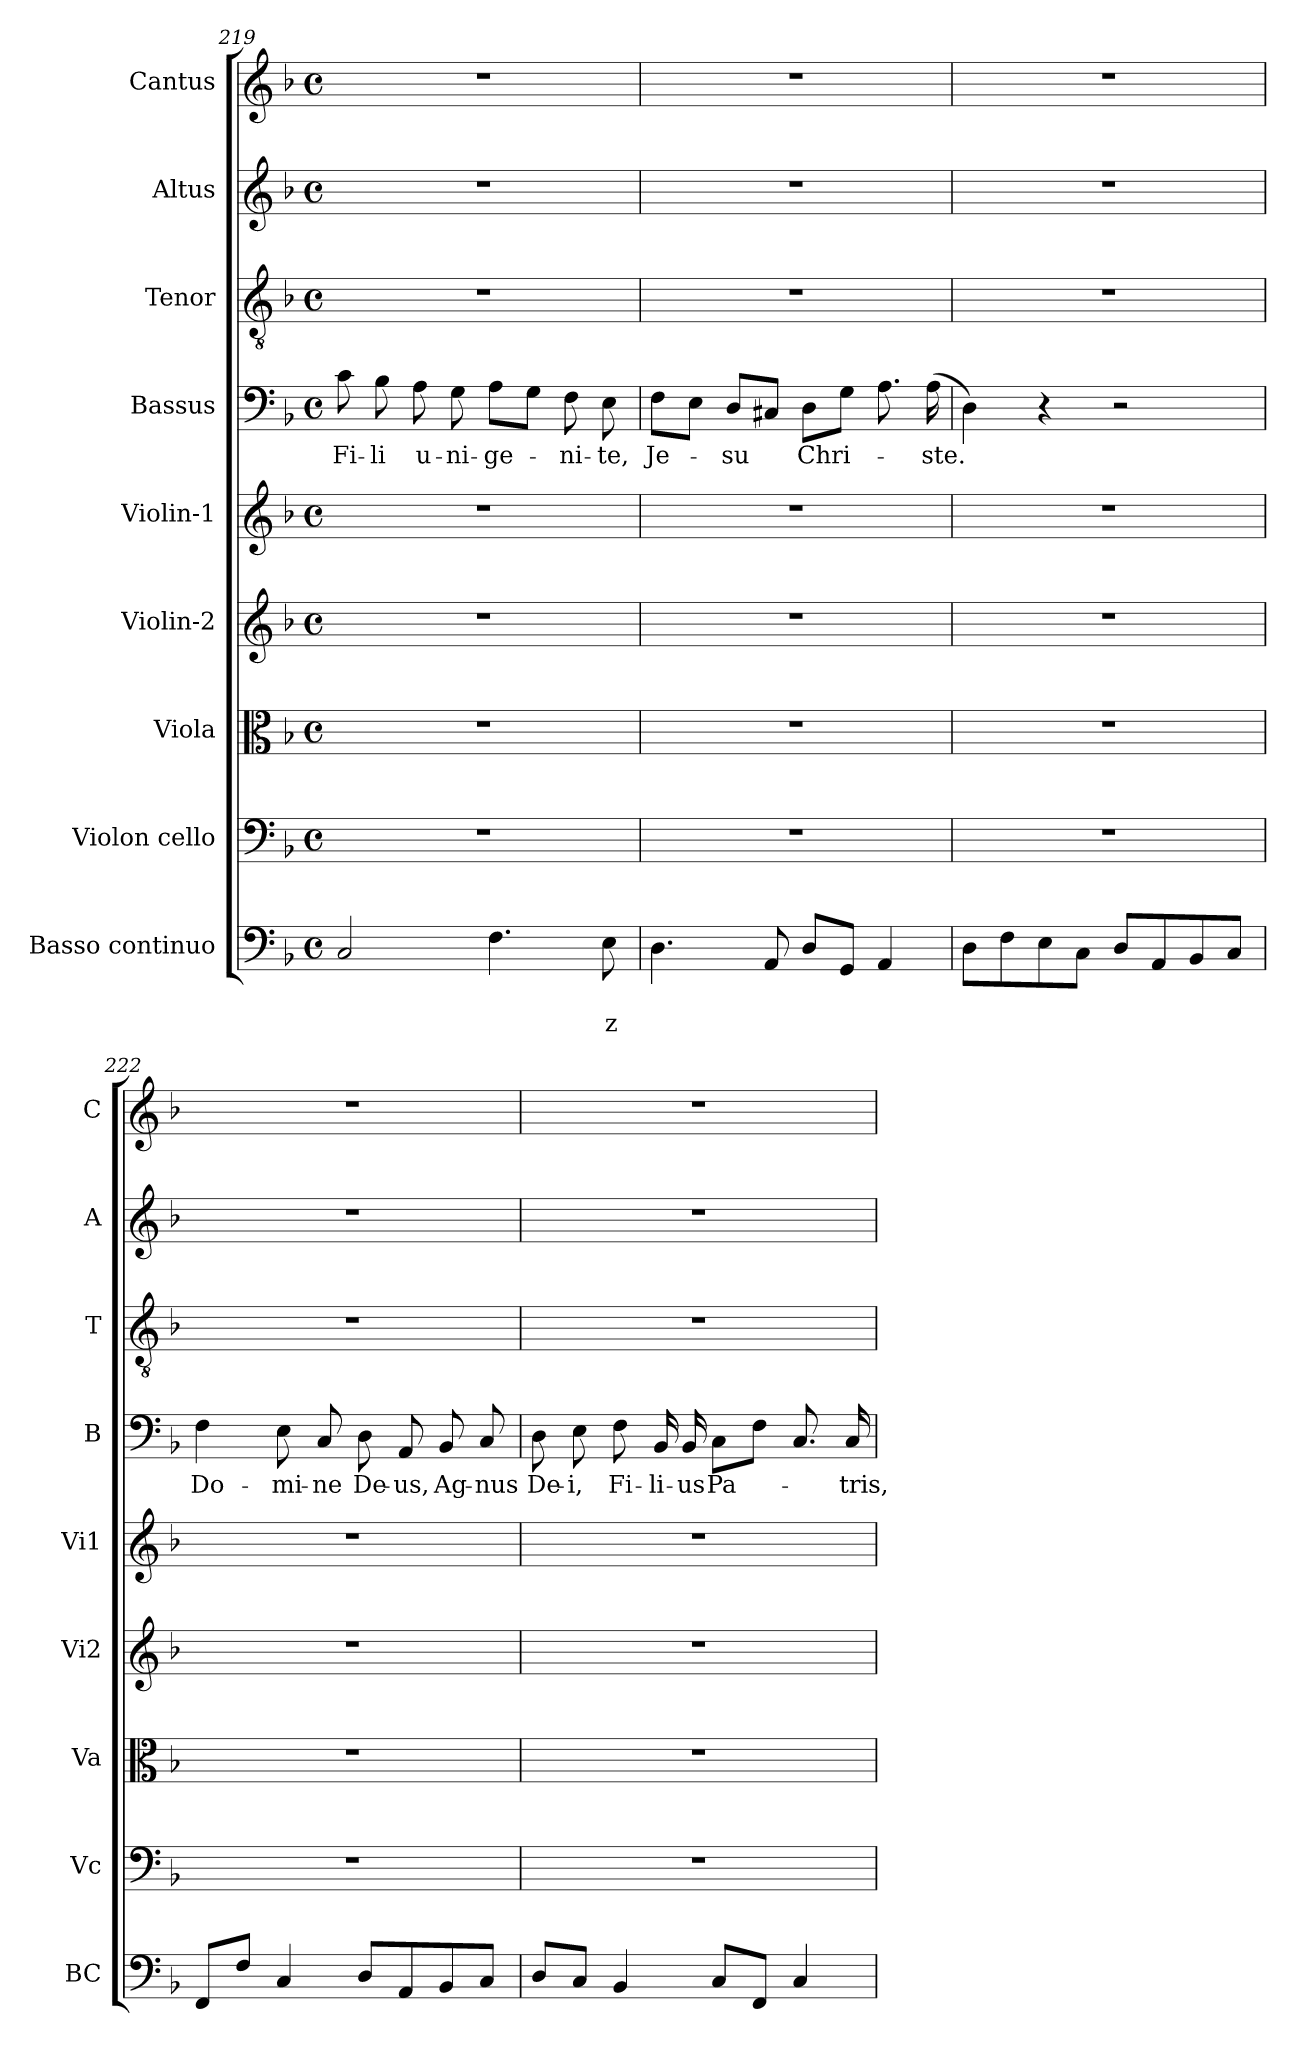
**kern	**text	**text	**kern	**kern	**kern	**kern	**kern	**text	**kern	**kern	**kern
*part9	*part9	*part9	*part8	*part7	*part6	*part5	*part4	*part4	*part3	*part2	*part1
*staff9	*staff9	*staff9	*staff8	*staff7	*staff6	*staff5	*staff4	*staff4	*staff3	*staff2	*staff1
*I"Basso continuo	*	*	*I"Violon cello	*I"Viola	*I"Violin-2	*I"Violin-1	*I"Bassus	*	*I"Tenor	*I"Altus	*I"Cantus
*I'BC	*	*	*I'Vc	*I'Va	*I'Vi2	*I'Vi1	*I'B	*	*I'T	*I'A	*I'C
*clefF4	*	*	*clefF4	*clefC3	*clefG2	*clefG2	*clefF4	*	*clefGv2	*clefG2	*clefG2
*k[b-]	*	*	*k[b-]	*k[b-]	*k[b-]	*k[b-]	*k[b-]	*	*k[b-]	*k[b-]	*k[b-]
*F:	*	*	*F:	*F:	*F:	*F:	*F:	*	*F:	*F:	*F:
*M4/4	*	*	*M4/4	*M4/4	*M4/4	*M4/4	*M4/4	*	*M4/4	*M4/4	*M4/4
*met(c)	*	*	*met(c)	*met(c)	*met(c)	*met(c)	*met(c)	*	*met(c)	*met(c)	*met(c)
=219	=219	=219	=219	=219	=219	=219	=219	=219	=219	=219	=219
!	!	!	!	!	!	!	!	!LO:LY:b	!	!	!
2C/	.	.	1r	1r	1r	1r	8c\	Fi-	1r	1r	1r
!	!	!	!	!	!	!	!	!LO:LY:b	!	!	!
.	.	.	.	.	.	.	8B-\	-li	.	.	.
!	!	!	!	!	!	!	!	!LO:LY:b	!	!	!
.	.	.	.	.	.	.	8A\	u-	.	.	.
!	!	!	!	!	!	!	!	!LO:LY:b	!	!	!
.	.	.	.	.	.	.	8G\	-ni-	.	.	.
!	!	!	!	!	!	!	!	!LO:LY:b	!	!	!
4.F\	.	.	.	.	.	.	8A\L	-ge-	.	.	.
.	.	.	.	.	.	.	8G\J	.	.	.	.
!	!	!	!	!	!	!	!	!LO:LY:b	!	!	!
.	.	.	.	.	.	.	8F\	-ni-	.	.	.
!	!	!LO:LY:b	!	!	!	!	!	!LO:LY:b	!	!	!
8E\	.	z	.	.	.	.	8E\	-te,	.	.	.
=220	=220	=220	=220	=220	=220	=220	=220	=220	=220	=220	=220
!	!	!	!	!	!	!	!	!LO:LY:b	!	!	!
4.D\	.	.	1r	1r	1r	1r	8F\L	Je-	1r	1r	1r
.	.	.	.	.	.	.	8E\J	.	.	.	.
!	!	!	!	!	!	!	!	!LO:LY:b	!	!	!
.	.	.	.	.	.	.	8D/L	-su	.	.	.
8AA/	.	.	.	.	.	.	8C#X/J	.	.	.	.
!	!	!	!	!	!	!	!	!LO:LY:b	!	!	!
8D/L	.	.	.	.	.	.	8D\L	Chri-	.	.	.
8GG/J	.	.	.	.	.	.	8G\J	.	.	.	.
4AA/	.	.	.	.	.	.	8.A\	.	.	.	.
!	!	!	!	!	!	!	!	!LO:LY:b	!	!	!
.	.	.	.	.	.	.	(>16A\	-ste.	.	.	.
=221	=221	=221	=221	=221	=221	=221	=221	=221	=221	=221	=221
8D\L	.	.	1r	1r	1r	1r	4D\)	.	1r	1r	1r
8F\	.	.	.	.	.	.	.	.	.	.	.
8E\	.	.	.	.	.	.	4r	.	.	.	.
8C\J	.	.	.	.	.	.	.	.	.	.	.
8D/L	.	.	.	.	.	.	2r	.	.	.	.
8AA/	.	.	.	.	.	.	.	.	.	.	.
8BB-/	.	.	.	.	.	.	.	.	.	.	.
8C/J	.	.	.	.	.	.	.	.	.	.	.
!!LO:LB:g=z
=222	=222	=222	=222	=222	=222	=222	=222	=222	=222	=222	=222
!	!	!	!	!	!	!	!	!LO:LY:b	!	!	!
8FF/L	.	.	1r	1r	1r	1r	4F\	Do-	1r	1r	1r
8F/J	.	.	.	.	.	.	.	.	.	.	.
!	!	!	!	!	!	!	!	!LO:LY:b	!	!	!
4C/	.	.	.	.	.	.	8E\	-mi-	.	.	.
!	!	!	!	!	!	!	!	!LO:LY:b	!	!	!
.	.	.	.	.	.	.	8C/	-ne	.	.	.
!	!	!	!	!	!	!	!	!LO:LY:b	!	!	!
8D/L	.	.	.	.	.	.	8D\	De-	.	.	.
!	!	!	!	!	!	!	!	!LO:LY:b	!	!	!
8AA/	.	.	.	.	.	.	8AA/	-us,	.	.	.
!	!	!	!	!	!	!	!	!LO:LY:b	!	!	!
8BB-/	.	.	.	.	.	.	8BB-/	Ag-	.	.	.
!	!	!	!	!	!	!	!	!LO:LY:b	!	!	!
8C/J	.	.	.	.	.	.	8C/	-nus	.	.	.
=223	=223	=223	=223	=223	=223	=223	=223	=223	=223	=223	=223
!	!	!	!	!	!	!	!	!LO:LY:b	!	!	!
8D/L	.	.	1r	1r	1r	1r	8D\	De-	1r	1r	1r
!	!	!	!	!	!	!	!	!LO:LY:b	!	!	!
8C/J	.	.	.	.	.	.	8E\	-i,	.	.	.
!	!	!	!	!	!	!	!	!LO:LY:b	!	!	!
4BB-/	.	.	.	.	.	.	8F\	Fi-	.	.	.
!	!	!	!	!	!	!	!	!LO:LY:b	!	!	!
.	.	.	.	.	.	.	16BB-/	-li-	.	.	.
!	!	!	!	!	!	!	!	!LO:LY:b	!	!	!
.	.	.	.	.	.	.	16BB-/	-us	.	.	.
!	!	!	!	!	!	!	!	!LO:LY:b	!	!	!
8C/L	.	.	.	.	.	.	8C\L	Pa-	.	.	.
8FF/J	.	.	.	.	.	.	8F\J	.	.	.	.
4C/	.	.	.	.	.	.	8.C/	.	.	.	.
!	!	!	!	!	!	!	!	!LO:LY:b	!	!	!
.	.	.	.	.	.	.	16C/	-tris,	.	.	.
=	=	=	=	=	=	=	=	=	=	=	=
*-	*-	*-	*-	*-	*-	*-	*-	*-	*-	*-	*-
